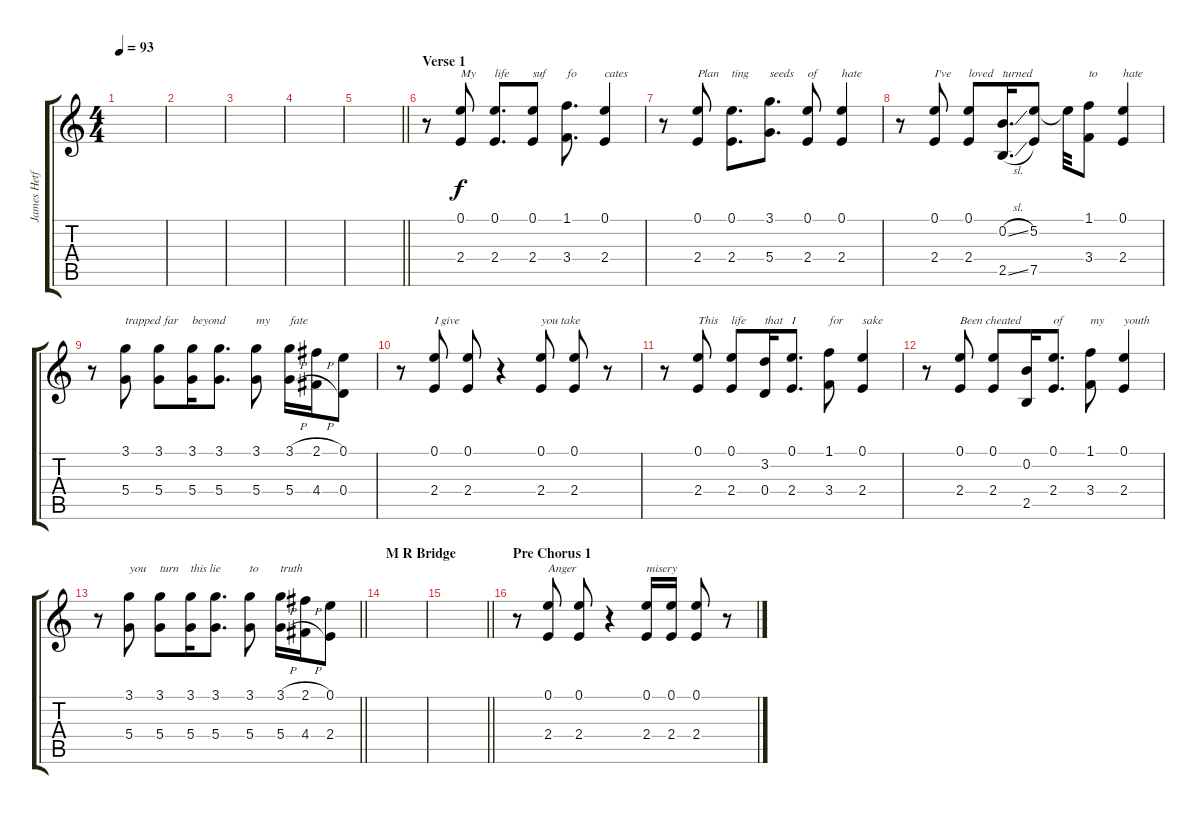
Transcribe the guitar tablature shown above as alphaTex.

\track ("James Hetfield Vocals" "James Hetf") {instrument overdrivenguitar}
\staff {score tabs}
\tuning (E4 B3 G3 D3 A2 E2) {hide}
\ts (4 4)
\tempo 93
\clef g2
\ks c
|
|
|
|
\barLineRight lightlight
|
\section ("" "Verse 1")
r.8 (0.1 2.4).8{txt "My"} (0.1 2.4).8{d txt "life"} (0.1 2.4).8{txt "suf"} (1.1 3.4).8{d txt "fo"} (0.1 2.4).4{txt "cates"} |
r.8 (0.1 2.4).8{txt "Plan"} (0.1 2.4).8{d txt "ting"} (3.1 5.4).8{d txt "seeds"} (0.1 2.4).8{txt "of"} (0.1 2.4).4{txt "hate"} |
r.8 (0.1 2.4).8{txt "I've"} (0.1 2.4).8{txt "loved"} (0.2{sl} 2.5{sl}).16{d txt "turned"} (5.2 7.5).8 5.2{t}.32 (1.1 3.4).8{txt "to"} (0.1 2.4).4{txt "hate"} |
r.8 (3.1 5.4).8{txt "trapped far"} (3.1 5.4).8 (3.1 5.4).16{txt "beyond"} (3.1 5.4).8{d} (3.1 5.4).8{txt "my"} (3.1{h} 5.4{h}).16{txt "fate"} (2.1{h} 4.4{h}).16 (0.1 0.4).8 |
r.8 (0.1 2.4).8{txt "I give"} (0.1 2.4).8 r.4 (0.1 2.4).8{txt "you take"} (0.1 2.4).8 r.8 |
r.8 (0.1 2.4).8{txt "This"} (0.1 2.4).8{txt "life"} (3.2 0.4).16{txt "that"} (0.1 2.4).8{d txt "I"} (1.1 3.4).8{txt "for"} (0.1 2.4).4{txt "sake"} |
r.8 (0.1 2.4).8{txt "Been cheated"} (0.1 2.4).8 (0.2 2.5).16 (0.1 2.4).8{d txt "of"} (1.1 3.4).8{txt "my"} (0.1 2.4).4{txt "youth"} |
\barLineRight lightlight
r.8 (3.1 5.4).8{txt "you"} (3.1 5.4).8{txt "turn"} (3.1 5.4).16{txt "this lie"} (3.1 5.4).8{d} (3.1 5.4).8{txt "to"} (3.1{h} 5.4{h}).16{txt "truth"} (2.1{h} 4.4{h}).16 (0.1 2.4).8 |
\section ("" "M R Bridge")
|
\barLineRight lightlight
|
\section ("" "Pre Chorus 1")
r.8 (0.1 2.4).8{txt "Anger"} (0.1 2.4).8 r.4 (0.1 2.4).16{txt "misery"} (0.1 2.4).16 (0.1 2.4).8 r.8
